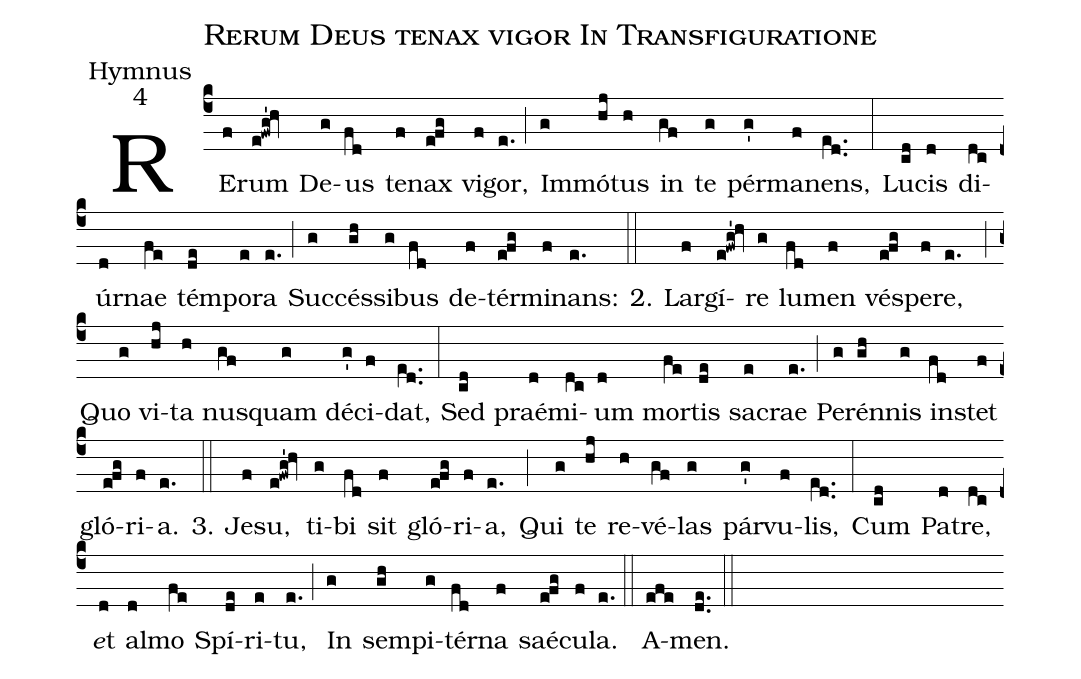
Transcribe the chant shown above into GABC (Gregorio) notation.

name:Rerum Deus tenax vigor In Transfiguratione;
office-part:Hymnus;
mode:4;
%%
(c4)RE(f)rum(e!fwg'!hv) De(g)us(fd) te(f)nax(efg) vi(f)gor,(e.) (;)
Im(g)mó(hj)tus(h) in(gf) te(g) pér(g')ma(f)nens,(e[ll:1]d..) (:)
Lu(cd)cis(d) di(dc)úr(d)nae(fe) tém(de)po(e)ra(e.) (;)
Suc(g)cés(gh)si(g)bus(fd) de(f)tér(efg)mi(f)nans:(e.) (::)

2. Lar(f)gí(e!fwg'!hv)re(g) lu(fd)men(f) vé(efg)spe(f)re,(e.) (;)
Quo(g) vi(hj)ta(h) nus(gf)quam(g) dé(g')ci(f)dat,(e[ll:1]d..) (:)
Sed(cd) praé(d)mi(dc)um(d) mor(fe)tis(de) sa(e)crae(e.) (;)
Pe(g)rén(gh)nis(g) in(fd)stet(f) gló(efg)ri(f)a.(e.) (::)

3. Je(f)su,(e!fwg'!hv) ti(g)bi(fd) sit(f) gló(efg)ri(f)a,(e.) (;)
Qui(g) te(hj) re(h)vé(gf)las(g) pár(g')vu(f)lis,(e[ll:1]d..) (:)
Cum(cd) Pa(d)tre,(dc) <e>e</e>t(d) al(d)mo(fe) Spí(de)ri(e)tu,(e.) (;)
In(g) sem(gh)pi(g)tér(fd)na(f) saé(efg)cu(f)la.(e.) (::)
A(efe)men.(de..) (::)
